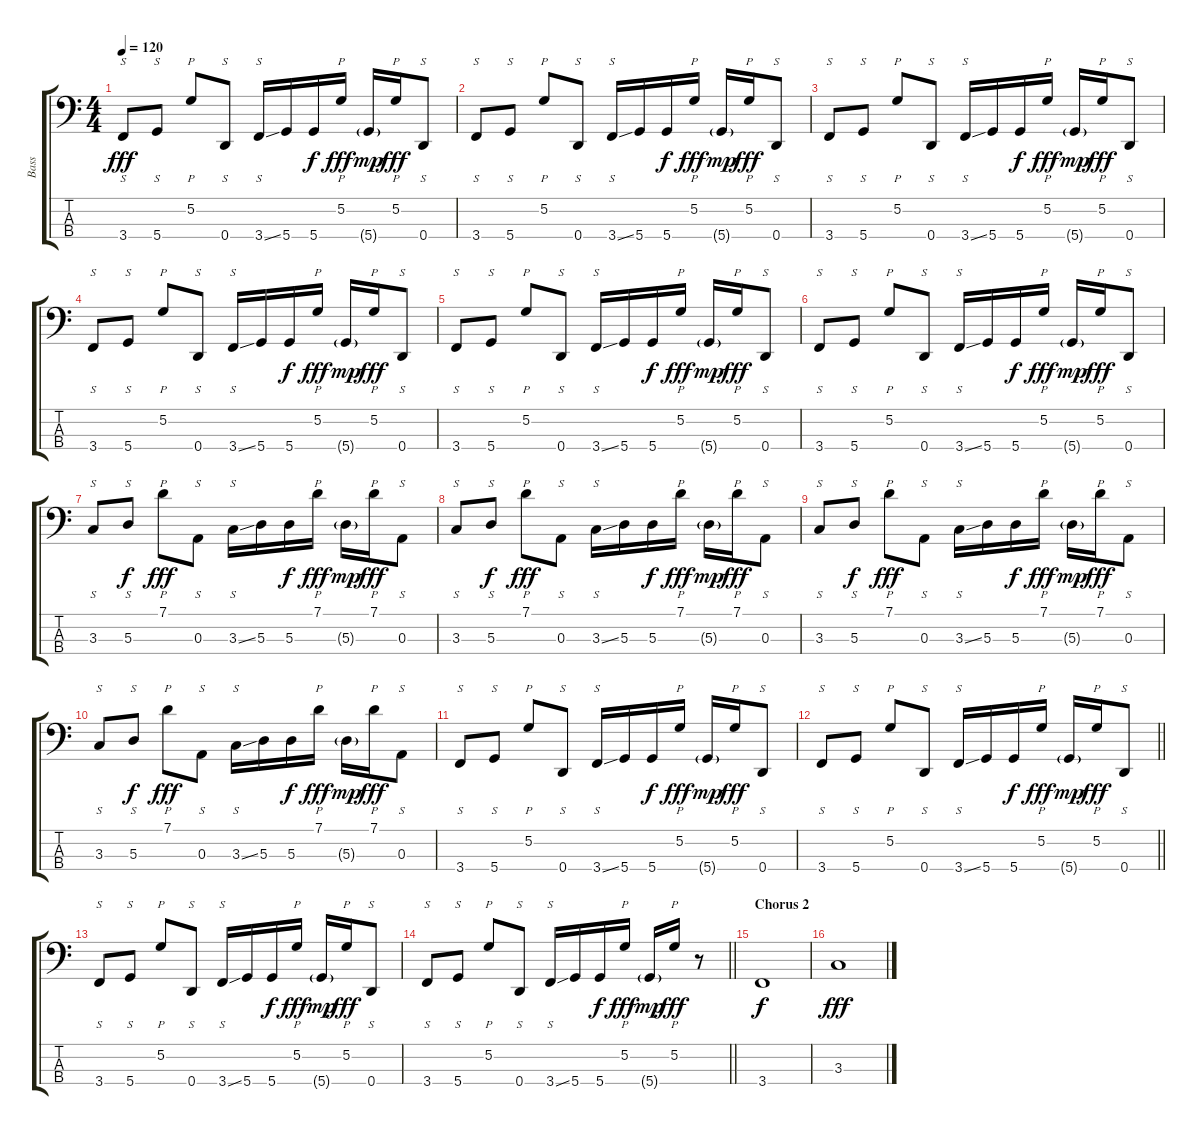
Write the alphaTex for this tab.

\track ("Bass" "Bass") {instrument slapbass1}
\staff {score tabs}
\tuning (G2 D2 A1 D1) {hide}
\ts (4 4)
\tempo 120
\clef f4
\ks c
3.4.8{s dy fff} 5.4.8{s} 5.2.8{p} 0.4.8{s} 3.4{ss}.16{s} 5.4.16 5.4.16{dy f} 5.2.16{p dy fff} 5.4{g}.16{dy mp} 5.2.16{p dy fff} 0.4.8{s} |
3.4.8{s} 5.4.8{s} 5.2.8{p} 0.4.8{s} 3.4{ss}.16{s} 5.4.16 5.4.16{dy f} 5.2.16{p dy fff} 5.4{g}.16{dy mp} 5.2.16{p dy fff} 0.4.8{s} |
3.4.8{s} 5.4.8{s} 5.2.8{p} 0.4.8{s} 3.4{ss}.16{s} 5.4.16 5.4.16{dy f} 5.2.16{p dy fff} 5.4{g}.16{dy mp} 5.2.16{p dy fff} 0.4.8{s} |
3.4.8{s} 5.4.8{s} 5.2.8{p} 0.4.8{s} 3.4{ss}.16{s} 5.4.16 5.4.16{dy f} 5.2.16{p dy fff} 5.4{g}.16{dy mp} 5.2.16{p dy fff} 0.4.8{s} |
3.4.8{s} 5.4.8{s} 5.2.8{p} 0.4.8{s} 3.4{ss}.16{s} 5.4.16 5.4.16{dy f} 5.2.16{p dy fff} 5.4{g}.16{dy mp} 5.2.16{p dy fff} 0.4.8{s} |
3.4.8{s} 5.4.8{s} 5.2.8{p} 0.4.8{s} 3.4{ss}.16{s} 5.4.16 5.4.16{dy f} 5.2.16{p dy fff} 5.4{g}.16{dy mp} 5.2.16{p dy fff} 0.4.8{s} |
3.3.8{s} 5.3.8{s dy f} 7.1.8{p dy fff} 0.3.8{s} 3.3{ss}.16{s} 5.3.16 5.3.16{dy f} 7.1.16{p dy fff} 5.3{g}.16{dy mp} 7.1.16{p dy fff} 0.3.8{s} |
3.3.8{s} 5.3.8{s dy f} 7.1.8{p dy fff} 0.3.8{s} 3.3{ss}.16{s} 5.3.16 5.3.16{dy f} 7.1.16{p dy fff} 5.3{g}.16{dy mp} 7.1.16{p dy fff} 0.3.8{s} |
3.3.8{s} 5.3.8{s dy f} 7.1.8{p dy fff} 0.3.8{s} 3.3{ss}.16{s} 5.3.16 5.3.16{dy f} 7.1.16{p dy fff} 5.3{g}.16{dy mp} 7.1.16{p dy fff} 0.3.8{s} |
3.3.8{s} 5.3.8{s dy f} 7.1.8{p dy fff} 0.3.8{s} 3.3{ss}.16{s} 5.3.16 5.3.16{dy f} 7.1.16{p dy fff} 5.3{g}.16{dy mp} 7.1.16{p dy fff} 0.3.8{s} |
3.4.8{s} 5.4.8{s} 5.2.8{p} 0.4.8{s} 3.4{ss}.16{s} 5.4.16 5.4.16{dy f} 5.2.16{p dy fff} 5.4{g}.16{dy mp} 5.2.16{p dy fff} 0.4.8{s} |
\barLineRight lightlight
3.4.8{s} 5.4.8{s} 5.2.8{p} 0.4.8{s} 3.4{ss}.16{s} 5.4.16 5.4.16{dy f} 5.2.16{p dy fff} 5.4{g}.16{dy mp} 5.2.16{p dy fff} 0.4.8{s} |
3.4.8{s} 5.4.8{s} 5.2.8{p} 0.4.8{s} 3.4{ss}.16{s} 5.4.16 5.4.16{dy f} 5.2.16{p dy fff} 5.4{g}.16{dy mp} 5.2.16{p dy fff} 0.4.8{s} |
\barLineRight lightlight
3.4.8{s} 5.4.8{s} 5.2.8{p} 0.4.8{s} 3.4{ss}.16{s} 5.4.16 5.4.16{dy f} 5.2.16{p dy fff} 5.4{g}.16{dy mp} 5.2.16{p dy fff} r.8 |
\section ("" "Chorus 2")
3.4.1{dy f instrument electricbassfinger} |
3.3.1{dy fff}
